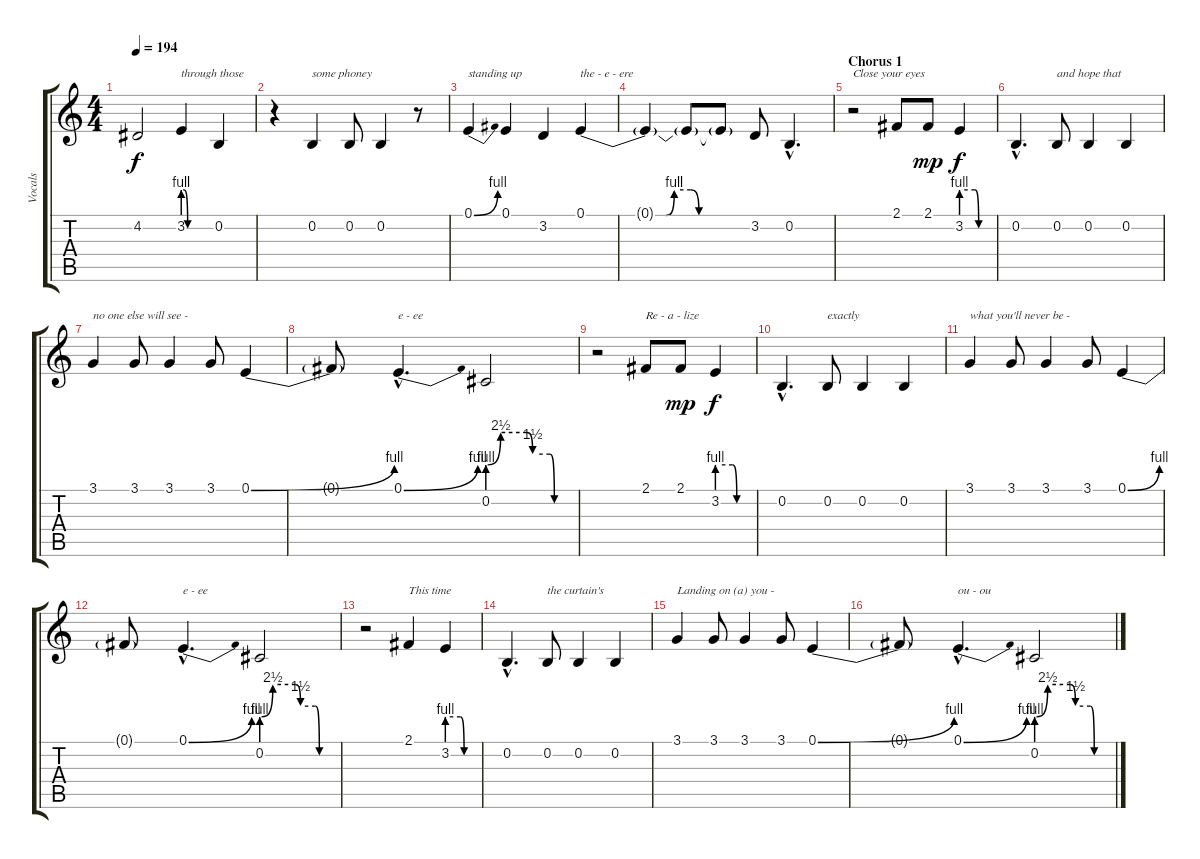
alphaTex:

\track ("Vocals" "Vocals") {instrument tenorsax}
\staff {score tabs}
\tuning (E4 B3 G3 D3 A2 E2) {hide}
\ts (4 4)
\tempo 194
\clef g2
\ks c
4.2{t}.2{dy f} 3.2{be (custom 0 4 2 4 10 0 60 0)}.4{txt "through those"} 0.2.4 |
r.4 0.2.4{txt "some phoney"} 0.2.8 0.2.4 r.8 |
0.1{be (bend 0 0 60 4)}.4{txt "standing up"} 0.1.4 3.2.4 0.1{be (custom 0 0 29 0 32 4 38 4 41 0 47 0 60 0)}.4{txt "the - e - ere"} |
0.1{t}.4 0.1{t}.8 0.1{t}.8 3.2.8 0.2{hac}.4{d} |
\section ("" "Chorus 1")
r.2{txt "Close your eyes"} 2.1.8 2.1.8{dy mp} 3.2{be (custom 0 4 26 4 33 0 60 0)}.4{dy f} |
0.2{hac}.4{d} 0.2.8{txt "and hope that"} 0.2.4 0.2.4 |
3.1.4{txt "no one else will see -"} 3.1.8 3.1.4 3.1.8 0.1{be (bend 0 0 60 4)}.4 |
0.1{t}.8 0.1{be (bend 0 0 60 4) hac}.4{d txt "e - ee"} 0.2{be (custom 0 4 9 10 27 10 31 6 43 6 46 0 60 0)}.2 |
r.2 2.1.8{txt "Re - a - lize"} 2.1.8{dy mp} 3.2{be (custom 0 4 26 4 33 0 60 0)}.4{dy f} |
0.2{hac}.4{d} 0.2.8{txt "exactly"} 0.2.4 0.2.4 |
3.1.4{txt "what you'll never be -"} 3.1.8 3.1.4 3.1.8 0.1{be (bend 0 0 60 4)}.4 |
0.1{t}.8 0.1{be (bend 0 0 60 4) hac}.4{d txt "e - ee"} 0.2{be (custom 0 4 9 10 27 10 31 6 43 6 46 0 60 0)}.2 |
r.2 2.1.4{txt "This time"} 3.2{be (custom 0 4 26 4 33 0 60 0)}.4 |
0.2{hac}.4{d} 0.2.8{txt "the curtain's"} 0.2.4 0.2.4 |
3.1.4{txt "Landing on (a) you - "} 3.1.8 3.1.4 3.1.8 0.1{be (bend 0 0 60 4)}.4 |
0.1{t}.8 0.1{be (bend 0 0 60 4) hac}.4{d txt "ou - ou"} 0.2{be (custom 0 4 9 10 27 10 31 6 43 6 46 0 60 0)}.2
